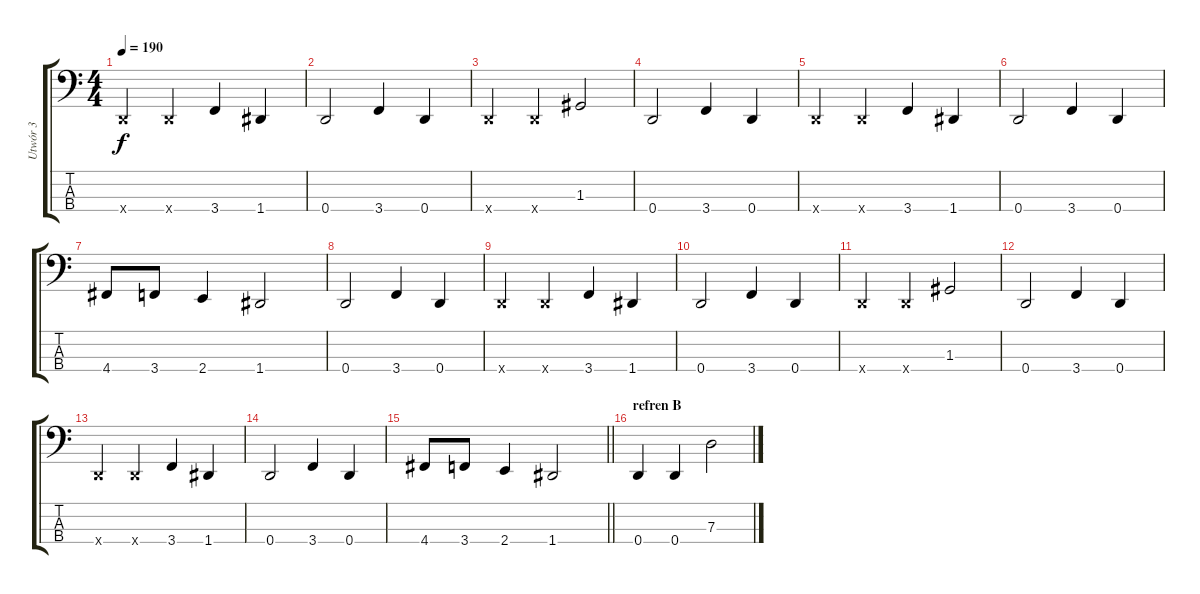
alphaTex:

\track ("Utwór 3" "Utwór 3") {instrument electricbassfinger}
\staff {score tabs}
\tuning (F2 C2 G1 D1) {hide}
\ts (4 4)
\tempo 190
\clef f4
\ks c
0.4{x}.4{dy f} 0.4{x}.4 3.4.4 1.4.4 |
0.4.2 3.4.4 0.4.4 |
0.4{x}.4 0.4{x}.4 1.3.2 |
0.4.2 3.4.4 0.4.4 |
0.4{x}.4 0.4{x}.4 3.4.4 1.4.4 |
0.4.2 3.4.4 0.4.4 |
4.4.8 3.4.8 2.4.4 1.4.2 |
0.4.2 3.4.4 0.4.4 |
0.4{x}.4 0.4{x}.4 3.4.4 1.4.4 |
0.4.2 3.4.4 0.4.4 |
0.4{x}.4 0.4{x}.4 1.3.2 |
0.4.2 3.4.4 0.4.4 |
0.4{x}.4 0.4{x}.4 3.4.4 1.4.4 |
0.4.2 3.4.4 0.4.4 |
\barLineRight lightlight
4.4.8 3.4.8 2.4.4 1.4.2 |
\section ("" "refren B")
0.4.4 0.4.4 7.3.2
